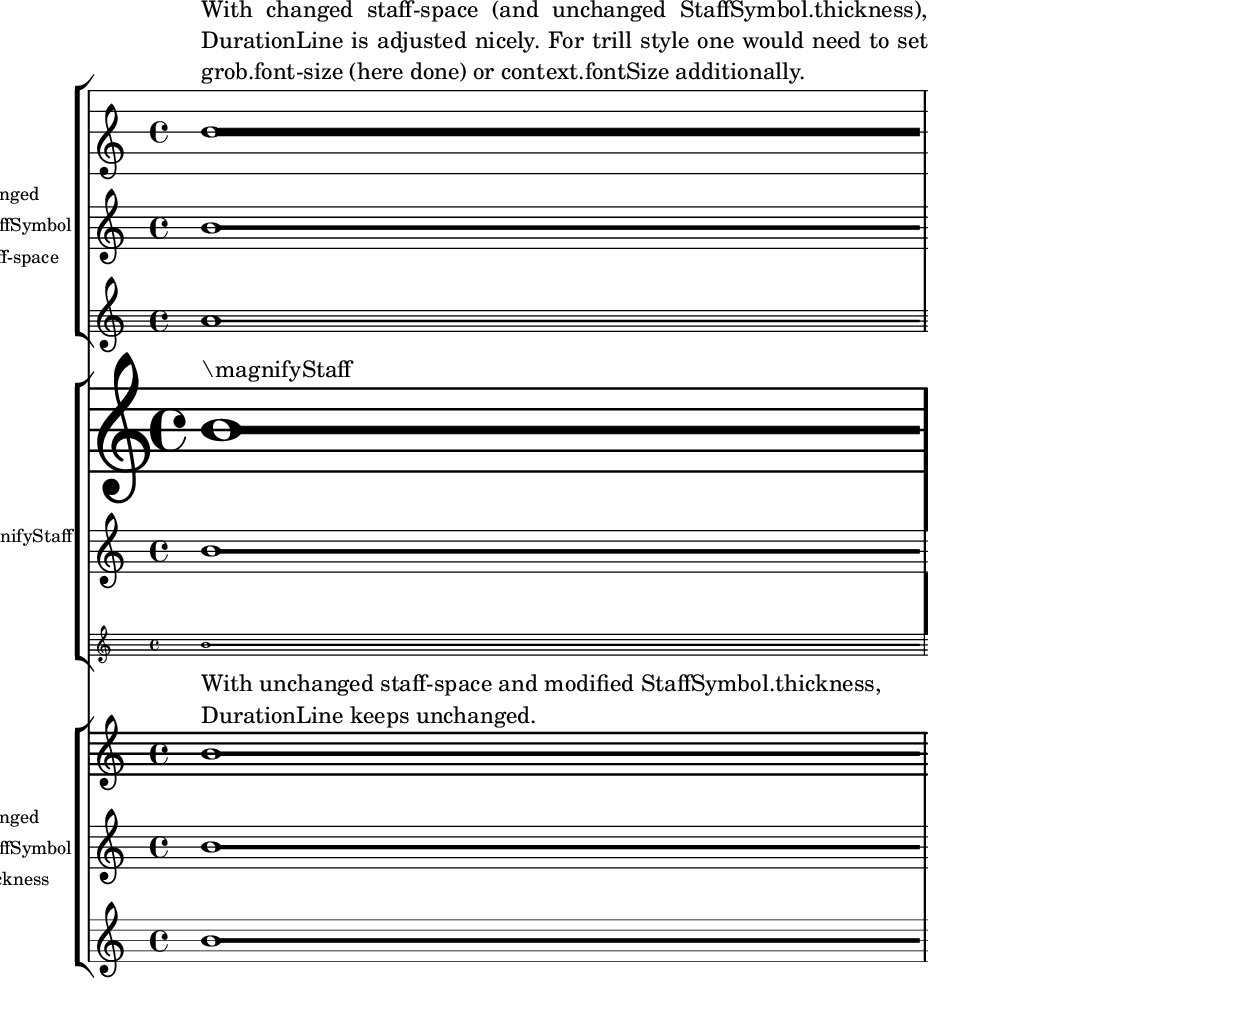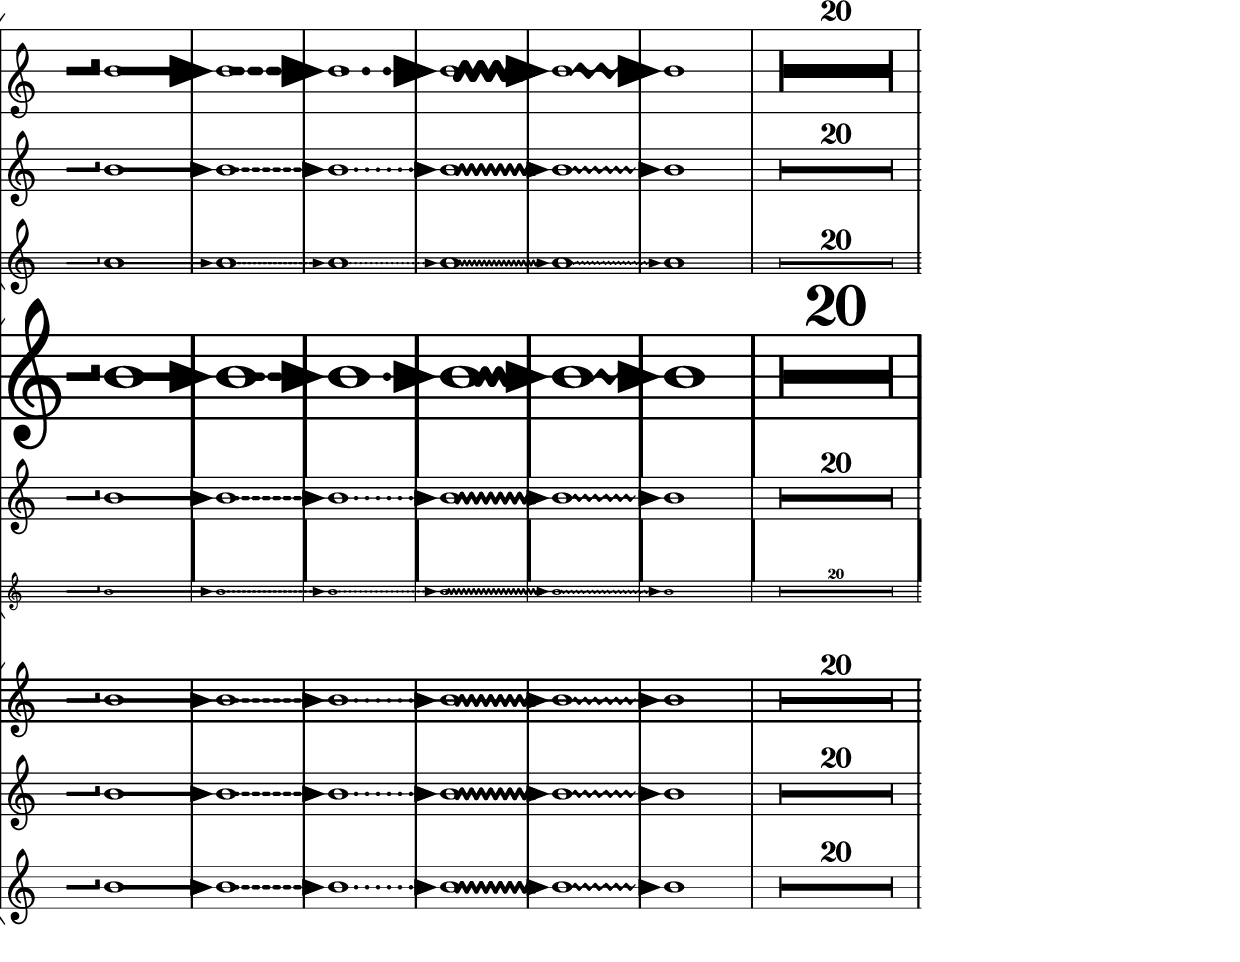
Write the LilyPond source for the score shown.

%% Generated by lilypond-book
%% Options: [exampleindent=10.16\mm,indent=0\mm,line-width=160\mm]
\include "lilypond-book-preamble.ly"


% ****************************************************************
% Start cut-&-pastable-section
% ****************************************************************

#(ly:set-option 'eps-box-padding 3.000000)



\paper {
  indent = 0\mm
  line-width = 160\mm
  % offset the left padding, also add 1mm as lilypond creates cropped
  % images with a little space on the right
  line-width = #(- line-width (* mm  3.000000) (* mm 1))
}

\layout {
  
}




% ****************************************************************
% ly snippet:
% ****************************************************************
\sourcefilename "/lilypond-2.24.4/input/regression/duration-line-thickness-staff-sizes.ly"
\sourcefileline 0
\version "2.23.9"

\header {
  texidoc = "The visible thickness of a duration line is adjusted properly
according to the staff space for all styles, like for long compressed
@code{MultiMeasureRest}.
Changes in @code{StaffSymbol.thickness} are disregarded."
}

mus = {
  \override DurationLine.bound-details.right.end-style = #'hook
  b'1\-
  \override DurationLine.bound-details.right.end-style = #'arrow
  \override DurationLine.style = #'line
  b'\-
  \override DurationLine.style = #'dashed-line
  b'\-
  \override DurationLine.style = #'dotted-line
  b'\-
  \override DurationLine.style = #'zigzag
  b'\-
  \override DurationLine.style = #'trill
  b'\-
  \override DurationLine.style = #'none
  b'\-
  \compressEmptyMeasures
  R1*20
}

\score {
 <<
  \new StaffGroup
    \with {
      instrumentName =
        \markup \column {
          "changed"
          "StaffSymbol"
          "staff-space"
        }
    }
    <<
      \new Staff
        \with {
          \override StaffSymbol.staff-space = #(magstep 6)
        }
        {
          <>^
            \markup
            \override #'(line-width . 70)
            \justify-string
              #"With changed staff-space (and unchanged StaffSymbol.thickness),
              DurationLine is adjusted nicely.  For trill style one would need
              to set grob.font-size (here done) or context.fontSize
              additionally."
          \override DurationLine.font-size = #6
          \mus
        }
      \new Staff
        \mus
      \new Staff
        \with {
          \override StaffSymbol.staff-space = #(magstep -6)
        }
        {
          \override DurationLine.font-size = #-6
          \mus
        }
    >>

  \new StaffGroup
    \with { instrumentName = "\\magnifyStaff" }
    <<
      \new Staff
        \with { \magnifyStaff #(magstep 6) }
        {
          <>^\markup \fontsize #-6"\\magnifyStaff"
          \mus
        }
      \new Staff
        \mus
      \new Staff
        \with { \magnifyStaff #(magstep -6) }
        \mus
    >>

  \new StaffGroup
    \with {
      instrumentName =
        \markup \column {
          "changed"
          "StaffSymbol"
          "thickness"
        }
    }
    <<
      \new Staff
        \with { \override StaffSymbol.thickness = #(magstep 6) }
        {
         <>^
           \markup \column {
            "With unchanged staff-space and modified StaffSymbol.thickness,"
            "DurationLine keeps unchanged."
           }
         \mus
        }
      \new Staff
        \mus
      \new Staff
        \with { \override StaffSymbol.thickness = #(magstep -6) }
        \mus
    >>
 >>
 \layout {
   indent = 15
   \context {
     \StaffGroup
     \override InstrumentName.font-size = #-2
   }
   \context {
     \Voice
     \consists "Duration_line_engraver"
     %% If broken and end-style is set:
     \override DurationLine.after-line-breaking = ##t
     \override DurationLine.minimum-length-after-break = 10
   }
 }
}



% ****************************************************************
% end ly snippet
% ****************************************************************
